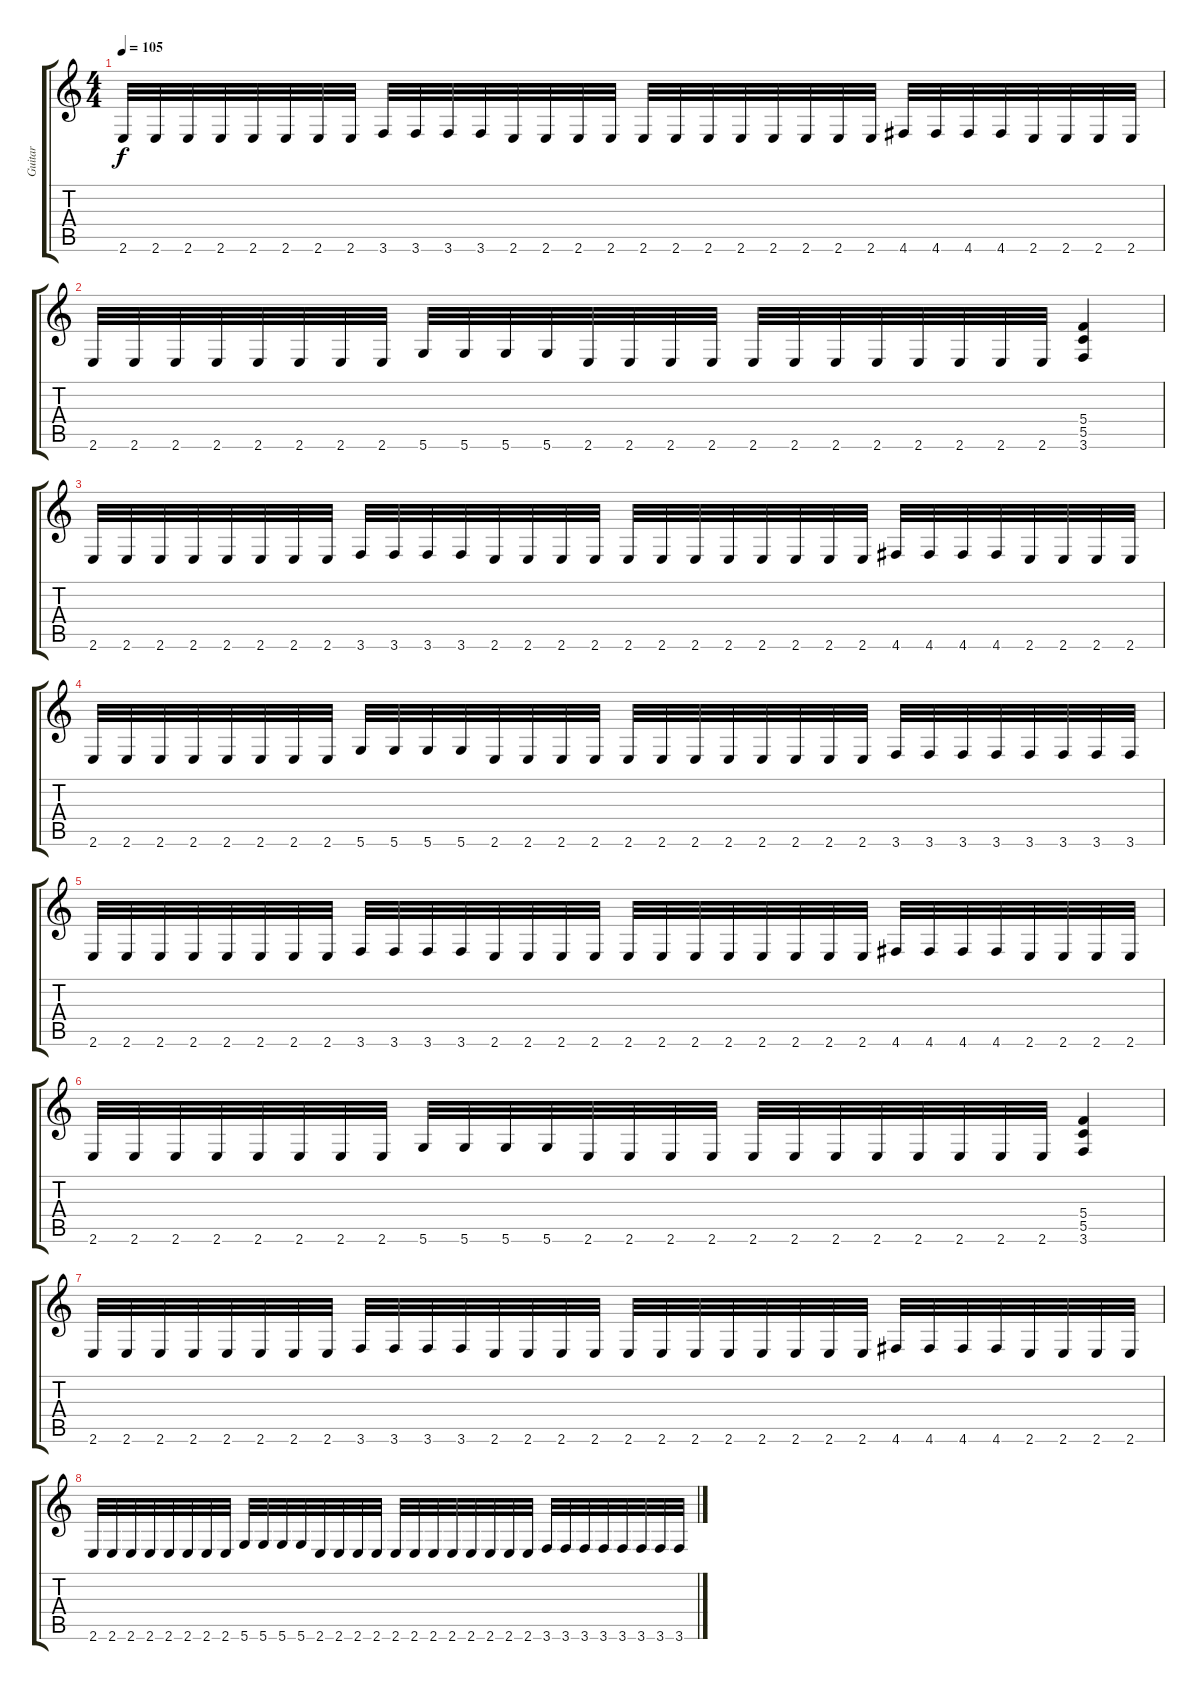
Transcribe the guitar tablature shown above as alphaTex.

\track ("Guitar" "Guitar") {instrument electricguitarclean}
\staff {score tabs}
\tuning (D4 A3 F3 C3 G2 D2) {hide}
\ts (4 4)
\tempo 105
\clef g2
\ks c
2.6.32{dy f} 2.6.32 2.6.32 2.6.32 2.6.32 2.6.32 2.6.32 2.6.32 3.6.32 3.6.32 3.6.32 3.6.32 2.6.32 2.6.32 2.6.32 2.6.32 2.6.32 2.6.32 2.6.32 2.6.32 2.6.32 2.6.32 2.6.32 2.6.32 4.6.32 4.6.32 4.6.32 4.6.32 2.6.32 2.6.32 2.6.32 2.6.32 |
2.6.32 2.6.32 2.6.32 2.6.32 2.6.32 2.6.32 2.6.32 2.6.32 5.6.32 5.6.32 5.6.32 5.6.32 2.6.32 2.6.32 2.6.32 2.6.32 2.6.32 2.6.32 2.6.32 2.6.32 2.6.32 2.6.32 2.6.32 2.6.32 (5.4 5.5 3.6).4 |
2.6.32 2.6.32 2.6.32 2.6.32 2.6.32 2.6.32 2.6.32 2.6.32 3.6.32 3.6.32 3.6.32 3.6.32 2.6.32 2.6.32 2.6.32 2.6.32 2.6.32 2.6.32 2.6.32 2.6.32 2.6.32 2.6.32 2.6.32 2.6.32 4.6.32 4.6.32 4.6.32 4.6.32 2.6.32 2.6.32 2.6.32 2.6.32 |
2.6.32 2.6.32 2.6.32 2.6.32 2.6.32 2.6.32 2.6.32 2.6.32 5.6.32 5.6.32 5.6.32 5.6.32 2.6.32 2.6.32 2.6.32 2.6.32 2.6.32 2.6.32 2.6.32 2.6.32 2.6.32 2.6.32 2.6.32 2.6.32 3.6.32 3.6.32 3.6.32 3.6.32 3.6.32 3.6.32 3.6.32 3.6.32 |
2.6.32 2.6.32 2.6.32 2.6.32 2.6.32 2.6.32 2.6.32 2.6.32 3.6.32 3.6.32 3.6.32 3.6.32 2.6.32 2.6.32 2.6.32 2.6.32 2.6.32 2.6.32 2.6.32 2.6.32 2.6.32 2.6.32 2.6.32 2.6.32 4.6.32 4.6.32 4.6.32 4.6.32 2.6.32 2.6.32 2.6.32 2.6.32 |
2.6.32 2.6.32 2.6.32 2.6.32 2.6.32 2.6.32 2.6.32 2.6.32 5.6.32 5.6.32 5.6.32 5.6.32 2.6.32 2.6.32 2.6.32 2.6.32 2.6.32 2.6.32 2.6.32 2.6.32 2.6.32 2.6.32 2.6.32 2.6.32 (5.4 5.5 3.6).4 |
2.6.32 2.6.32 2.6.32 2.6.32 2.6.32 2.6.32 2.6.32 2.6.32 3.6.32 3.6.32 3.6.32 3.6.32 2.6.32 2.6.32 2.6.32 2.6.32 2.6.32 2.6.32 2.6.32 2.6.32 2.6.32 2.6.32 2.6.32 2.6.32 4.6.32 4.6.32 4.6.32 4.6.32 2.6.32 2.6.32 2.6.32 2.6.32 |
2.6.32 2.6.32 2.6.32 2.6.32 2.6.32 2.6.32 2.6.32 2.6.32 5.6.32 5.6.32 5.6.32 5.6.32 2.6.32 2.6.32 2.6.32 2.6.32 2.6.32 2.6.32 2.6.32 2.6.32 2.6.32 2.6.32 2.6.32 2.6.32 3.6.32 3.6.32 3.6.32 3.6.32 3.6.32 3.6.32 3.6.32 3.6.32
